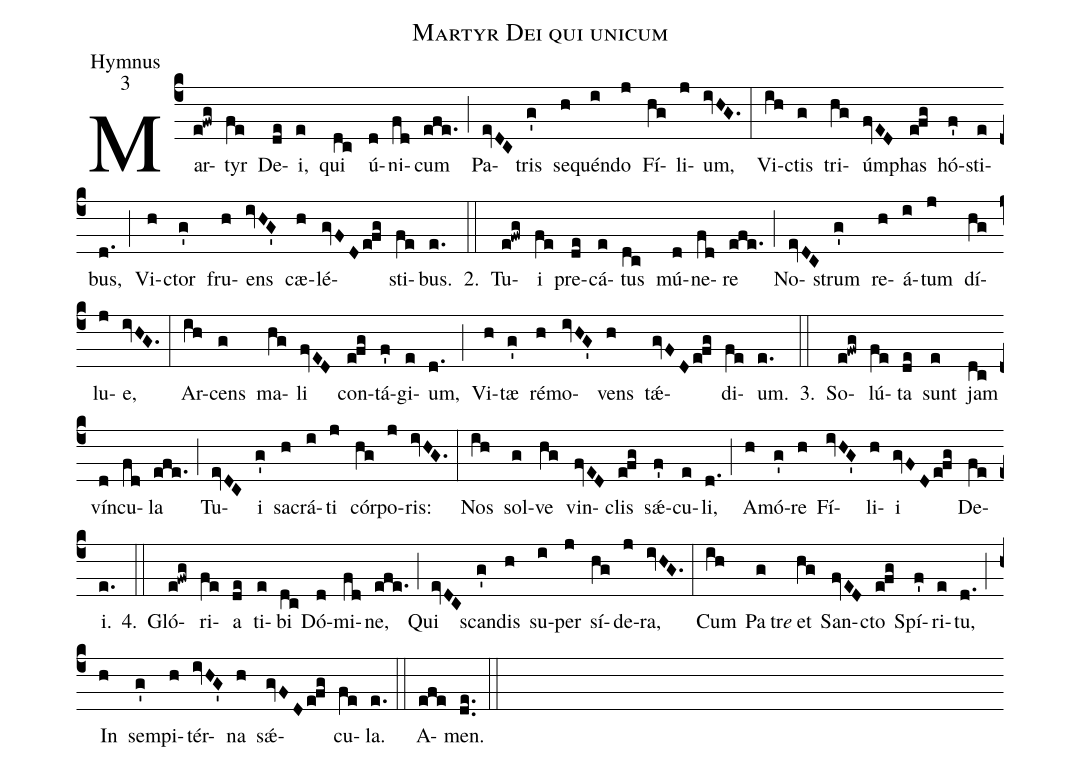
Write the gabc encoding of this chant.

name:Martyr Dei qui unicum;
office-part:Hymnus;
mode:3;
%%
(c4)Mar(e!fwg)tyr(fe) De(de)i,(e) qui(dc) ú(d)ni(fd)cum(efe.) (;)
Pa(evDC)tris(g') se(h)quén(i)do(j) Fí(hg)li(j)um,(ivHG.) (:)
Vi(ih)ctis(g) tri(hg)úm(fvED)phas(e!fg) hó(f')sti(e)bus,(d.) (;)
Vi(h)ctor(g') fru(h)ens(ivHG') cæ(h)lé(gvFD/e!fg)sti(fe)bus.(e.)

2.(::) Tu(e!fwg)i(fe) pre(de)cá(e)tus(dc) mú(d)ne(fd)re(efe.) (;)
No(evDC)strum(g') re(h)á(i)tum(j) dí(hg)lu(j)e,(ivHG.) (:)
Ar(ih)cens(g) ma(hg)li(fvED) con(e!fg)tá(f')gi(e)um,(d.) (;)
Vi(h)tæ(g') ré(h)mo(ivHG')vens(h) tǽ(gvFD/e!fg)di(fe)um.(e.)

3.(::) So(e!fwg)lú(fe)ta(de) sunt(e) jam(dc) vín(d)cu(fd)la(efe.) (;)
Tu(evDC)i(g') sa(h)crá(i)ti(j) cór(hg)po(j)ris:(ivHG.) (:)
Nos(ih) sol(g)ve(hg) vin(fvED)clis(e!fg) sǽ(f')cu(e)li,(d.) (;)
A(h)mó(g')re(h) Fí(ivHG')li(h)i(gvFD/e!fg) De(fe)i.(e.)

4.(::) Gló(e!fwg)ri(fe)a(de) ti(e)bi(dc) Dó(d)mi(fd)ne,(efe.) (;)
Qui(evDC) scan(g')dis(h) su(i)per(j) sí(hg)de(j)ra,(ivHG.) (:)
Cum(ih) Pa(g)tr<i>e</i>() et(hg) San(fvED)cto(e!fg) Spí(f')ri(e)tu,(d.) (;)
In(h) sem(g')pi(h)tér(ivHG')na(h) sǽ(gvFD/e!fg)cu(fe)la.(e.) (::)
A(efe)men.(de..) (::)
